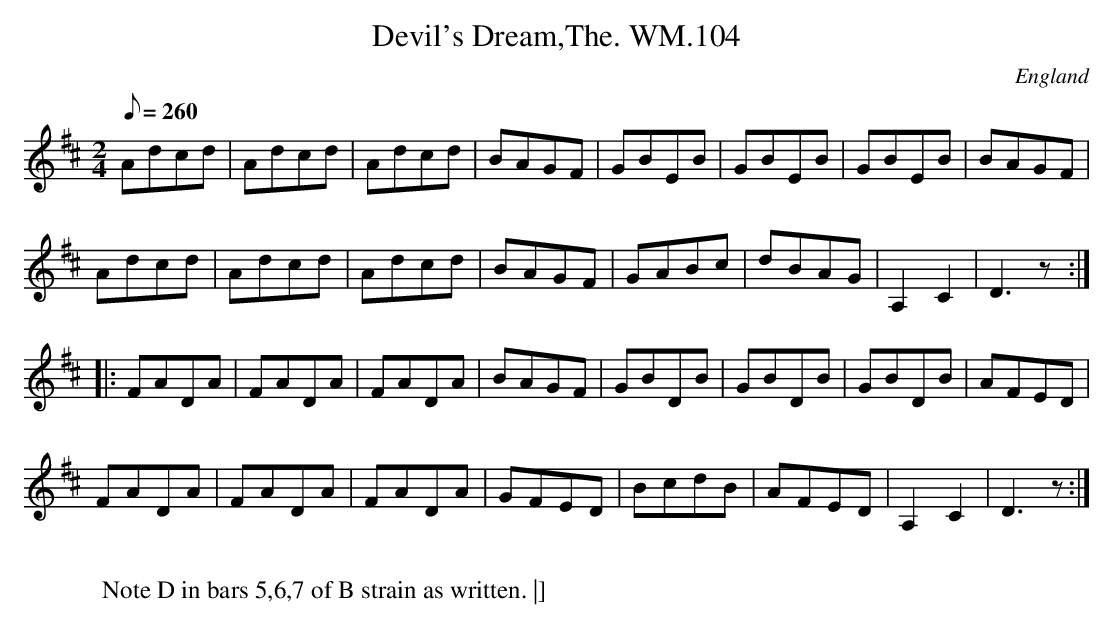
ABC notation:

X:1
T:Devil's Dream,The. WM.104
M:2/4
L:1/8
Q:260
O:England
W:
K:D
Adcd|Adcd|Adcd|BAGF|GBEB|GBEB|GBEB|BAGF|!
Adcd|Adcd|Adcd|BAGF|GABc|dBAG|A,2C2|D3z:|!
|:FADA|FADA|FADA|BAGF|GBDB|GBDB|GBDB|AFED|!
FADA|FADA|FADA|GFED|BcdB|AFED|A,2C2|D3z:|]
W:Note D in bars 5,6,7 of B strain as written. |]
